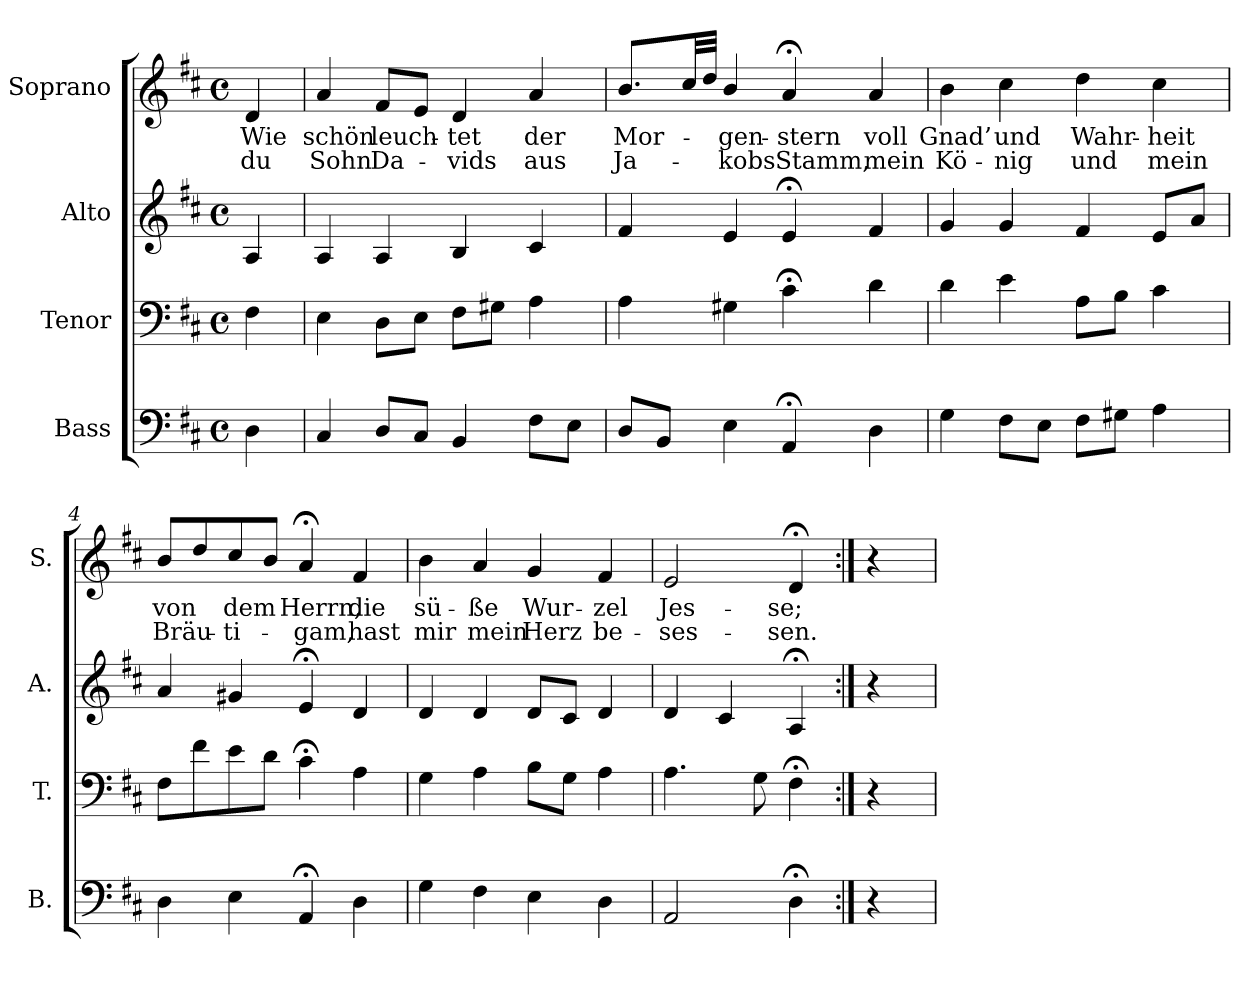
**kern	**kern	**kern	**kern	**text	**text
*part4	*part3	*part2	*part1	*part1	*part1
*staff4	*staff3	*staff2	*staff1	*staff1	*staff1
*I"Bass	*I"Tenor	*I"Alto	*I"Soprano	*	*
*I'B.	*I'T.	*I'A.	*I'S.	*	*
*clefF4	*clefF4	*clefG2	*clefG2	*	*
*k[f#c#]	*k[f#c#]	*k[f#c#]	*k[f#c#]	*	*
*D:	*D:	*D:	*D:	*	*
*M4/4	*M4/4	*M4/4	*M4/4	*	*
*met(c)	*met(c)	*met(c)	*met(c)	*	*
=	=	=	=	=	=
4D\	4F#\	4A/	4d/	Wie	du
=1	=1	=1	=1	=1	=1
4C#/	4E\	4A/	4a/	schön	Sohn
8D/L	8D\L	4A/	8f#/L	leuch-	Da-
8C#/J	8E\J	.	8e/J	.	.
4BB/	8F#\L	4B/	4d/	-tet	-vids
.	8G#X\J	.	.	.	.
8F#\L	4A\	4c#/	4a/	der	aus
8E\J	.	.	.	.	.
=2	=2	=2	=2	=2	=2
8D/L	4A\	4f#/	8.b/L	Mor-	Ja-
8BB/J	.	.	.	.	.
.	.	.	32cc#/LL	.	.
.	.	.	32dd/JJJ	.	.
4E\	4G#X\	4e/	4b/	-gen-	-kobs
4AA;</	4c#;<\	4e;</	4a;</	-stern	Stamm,
4D\	4d\	4f#/	4a/	voll	mein
=3	=3	=3	=3	=3	=3
4G\	4d\	4g/	4b\	Gnad’	Kö-
8F#\L	4e\	4g/	4cc#\	und	-nig
8E\J	.	.	.	.	.
8F#\L	8A\L	4f#/	4dd\	Wahr-	und
8G#X\J	8B\J	.	.	.	.
4A\	4c#\	8e/L	4cc#\	-heit	mein
.	.	8a/J	.	.	.
!!LO:LB:g=z
=4	=4	=4	=4	=4	=4
4D\	8F#\L	4a/	8b/L	von	Bräu-
.	8f#\	.	8dd/	.	.
4E\	8e\	4g#X/	8cc#/	dem	-ti-
.	8d\J	.	8b/J	.	.
4AA;</	4c#;<\	4e;</	4a;</	Herrn,	-gam,
4D\	4A\	4d/	4f#/	die	hast
=5	=5	=5	=5	=5	=5
4G\	4G\	4d/	4b\	sü-	mir
4F#\	4A\	4d/	4a/	-ße	mein
4E\	8B\L	8d/L	4g/	Wur-	Herz
.	8G\J	8c#/J	.	.	.
4D\	4A\	4d/	4f#/	-zel	be-
=6	=6	=6	=6	=6	=6
2AA/	4.A\	4d/	2e/	Jes-	-ses-
.	.	4c#/	.	.	.
.	8G\	.	.	.	.
4D;<\	4F#;<\	4A;</	4d;</	-se;	-sen.
=6a:|!	=6a:|!	=6a:|!	=6a:|!	=6a:|!	=6a:|!
4r	4r	4r	4r	.	.
=	=	=	=	=	=
*-	*-	*-	*-	*-	*-
